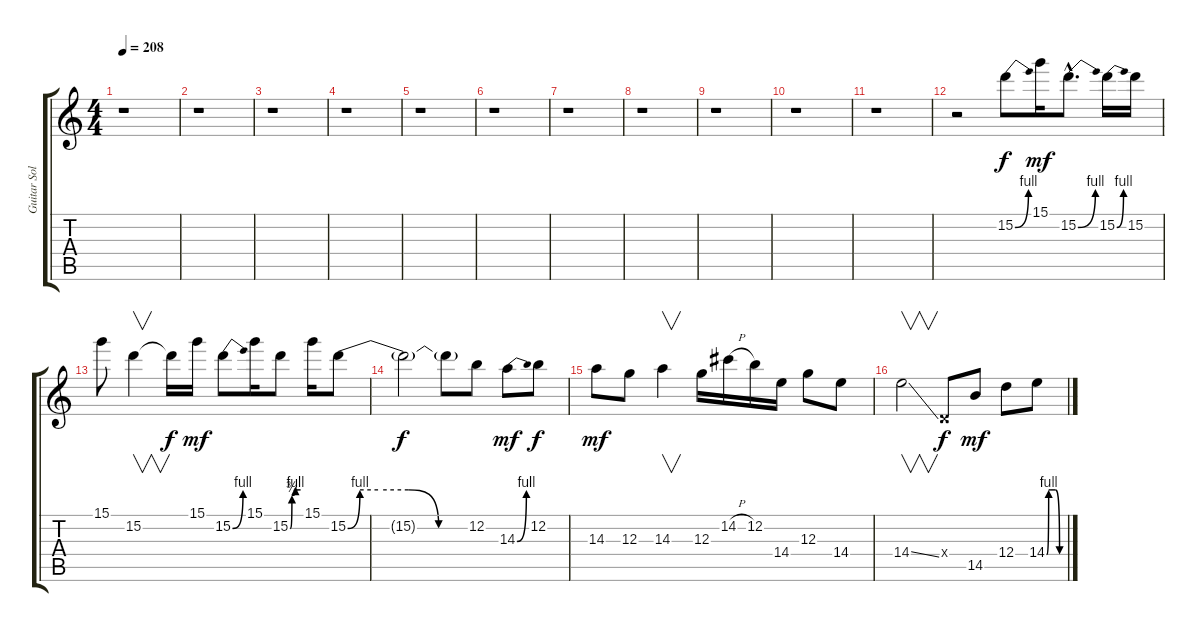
\track ("Guitar Solo" "Guitar Sol") {instrument overdrivenguitar}
\staff {score tabs}
\tuning (E4 B3 G3 D3 A2 E2) {hide}
\ts (4 4)
\tempo 208
\clef g2
\ks c
r.1{dy f} |
r.1 |
r.1 |
r.1 |
r.1 |
r.1 |
r.1 |
r.1 |
r.1 |
r.1 |
r.1 |
r.2 15.2{be (bend 0 0 60 4)}.8 15.1.16{dy mf} 15.2{be (bend 0 0 60 4) hac}.8{d} 15.2{be (bend 0 0 60 4)}.16 15.2.16 |
15.1.8 15.2.4{v} 15.2{t}.16{dy f} 15.1.16{dy mf} 15.2{be (bend 0 0 60 4)}.8 15.1.16 15.2{be (custom 0 0 10 3 30 4 60 4)}.8 15.1.16 15.2{be (custom 0 0 6 4 15 4 30 4 45 0 60 0)}.8 |
15.2{t}.2{dy f} 15.2{t}.8 12.2.8 14.3{be (bend 0 0 60 4)}.8{dy mf} 12.2.8{dy f} |
14.3.8{dy mf} 12.3.8 14.3.4{v} 12.3.16 14.2{h}.16 12.2.16 14.4.16 12.3.8 14.4.8 |
14.4{ss}.2{v} 0.4{x}.8{dy f} 14.5.8{dy mf} 12.4.8 14.4{be (custom 0 0 7 4 15 4 30 4 45 0 60 0)}.8
